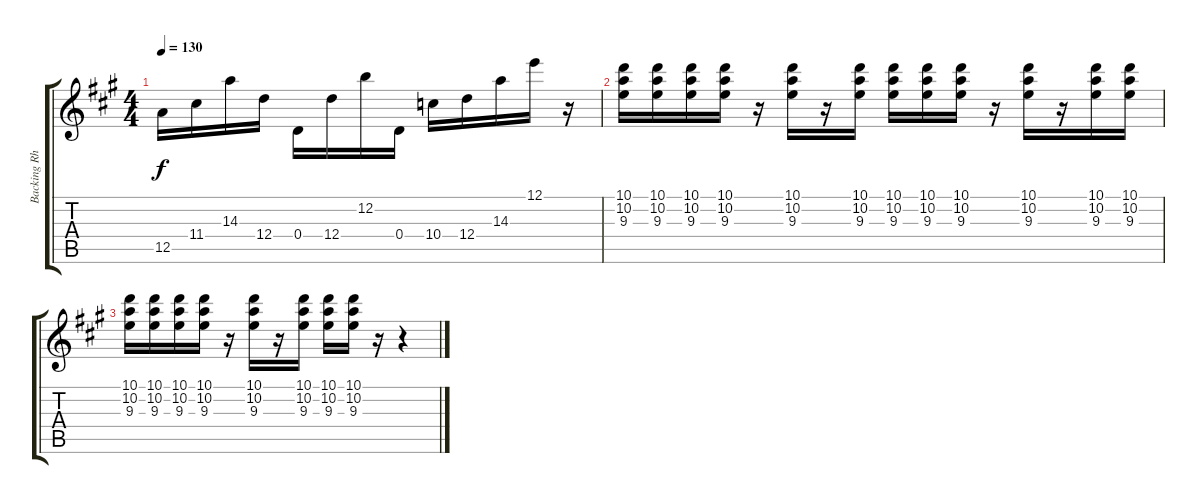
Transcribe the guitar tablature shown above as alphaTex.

\track ("Backing Rhythm" "Backing Rh") {instrument distortionguitar}
\staff {score tabs}
\tuning (E4 B3 G3 D3 A2 E2) {hide}
\ts (4 4)
\tempo 130
\clef g2
\ks a
12.5.16{dy f} 11.4.16 14.3.16 12.4.16 0.4.16 12.4.16 12.2.16 0.4.16 10.4.16 12.4.16 14.3.16 12.1.16 r.16 |
(10.1 10.2 9.3).16 (10.1 10.2 9.3).16 (10.1 10.2 9.3).16 (10.1 10.2 9.3).16 r.16 (10.1 10.2 9.3).16 r.16 (10.1 10.2 9.3).16 (10.1 10.2 9.3).16 (10.1 10.2 9.3).16 (10.1 10.2 9.3).16 r.16 (10.1 10.2 9.3).16 r.16 (10.1 10.2 9.3).16 (10.1 10.2 9.3).16 |
(10.1 10.2 9.3).16 (10.1 10.2 9.3).16 (10.1 10.2 9.3).16 (10.1 10.2 9.3).16 r.16 (10.1 10.2 9.3).16 r.16 (10.1 10.2 9.3).16 (10.1 10.2 9.3).16 (10.1 10.2 9.3).16 r.16 r.4
